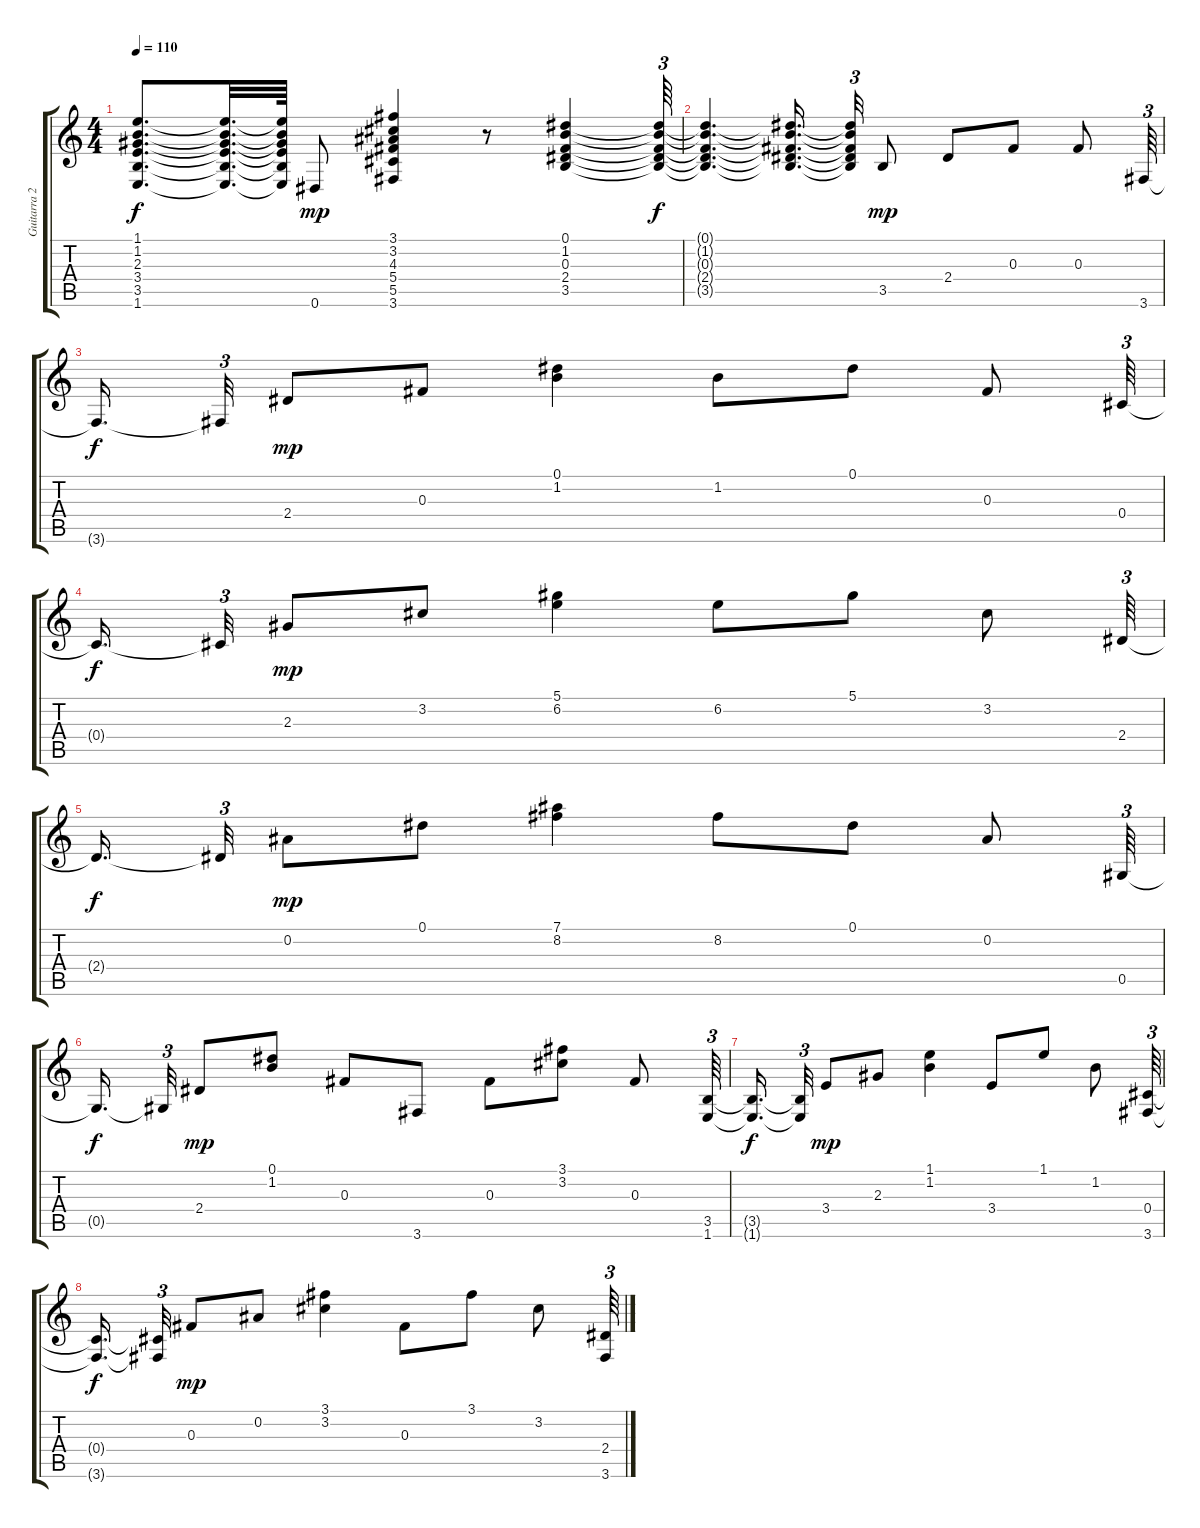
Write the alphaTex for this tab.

\track ("Guitarra 2" "Guitarra 2") {instrument acousticguitarsteel}
\staff {score tabs}
\tuning (Eb4 Bb3 Gb3 Db3 Ab2 Eb2) {hide}
\ts (4 4)
\tempo 110
\clef g2
\ks c
(1.1{t} 1.2{t} 2.3{t} 3.4{t} 3.5{t} 1.6{t}).8{d dy f} (1.1{t} 1.2{t} 2.3{t} 3.4{t} 3.5{t} 1.6{t}).32{d} (1.1{t} 1.2{t} 2.3{t} 3.4{t} 3.5{t} 1.6{t}).64 0.6.8{dy mp} (3.1 3.2 4.3 5.4 5.5 3.6).4 r.8 (0.1 1.2 0.3 2.4 3.5).4 (0.1{t} 1.2{t} 0.3{t} 2.4{t} 3.5{t}).64{tu (3 2) dy f} |
(0.1{t} 1.2{t} 0.3{t} 2.4{t} 3.5{t}).4{d} (0.1{t} 1.2{t} 0.3{t} 2.4{t} 3.5{t}).16{d beam splitsecondary} (0.1{t} 1.2{t} 0.3{t} 2.4{t} 3.5{t}).32{tu (3 2)} 3.5.8{dy mp} 2.4.8 0.3.8 0.3.8 3.6.64{tu (3 2)} |
3.6{t}.16{d dy f beam splitsecondary} 3.6{t}.32{tu (3 2)} 2.4.8{dy mp} 0.3.8 (0.1 1.2).4 1.2.8 0.1.8 0.3.8 0.4.64{tu (3 2)} |
0.4{t}.16{d dy f beam splitsecondary} 0.4{t}.32{tu (3 2)} 2.3.8{dy mp} 3.2.8 (5.1 6.2).4 6.2.8 5.1.8 3.2.8 2.4.64{tu (3 2)} |
2.4{t}.16{d dy f beam splitsecondary} 2.4{t}.32{tu (3 2)} 0.2.8{dy mp} 0.1.8 (7.1 8.2).4 8.2.8 0.1.8 0.2.8 0.5.64{tu (3 2)} |
0.5{t}.16{d dy f beam splitsecondary} 0.5{t}.32{tu (3 2)} 2.4.8{dy mp} (0.1 1.2).8 0.3.8 3.6.8 0.3.8 (3.1 3.2).8 0.3.8 (3.5 1.6).64{tu (3 2)} |
(3.5{t} 1.6{t}).16{d dy f beam splitsecondary} (3.5{t} 1.6{t}).32{tu (3 2)} 3.4.8{dy mp} 2.3.8 (1.1 1.2).4 3.4.8 1.1.8 1.2.8 (0.4 3.6).64{tu (3 2)} |
(0.4{t} 3.6{t}).16{d dy f beam splitsecondary} (0.4{t} 3.6{t}).32{tu (3 2)} 0.3.8{dy mp} 0.2.8 (3.1 3.2).4 0.3.8 3.1.8 3.2.8 (2.4 3.6).64{tu (3 2)}
